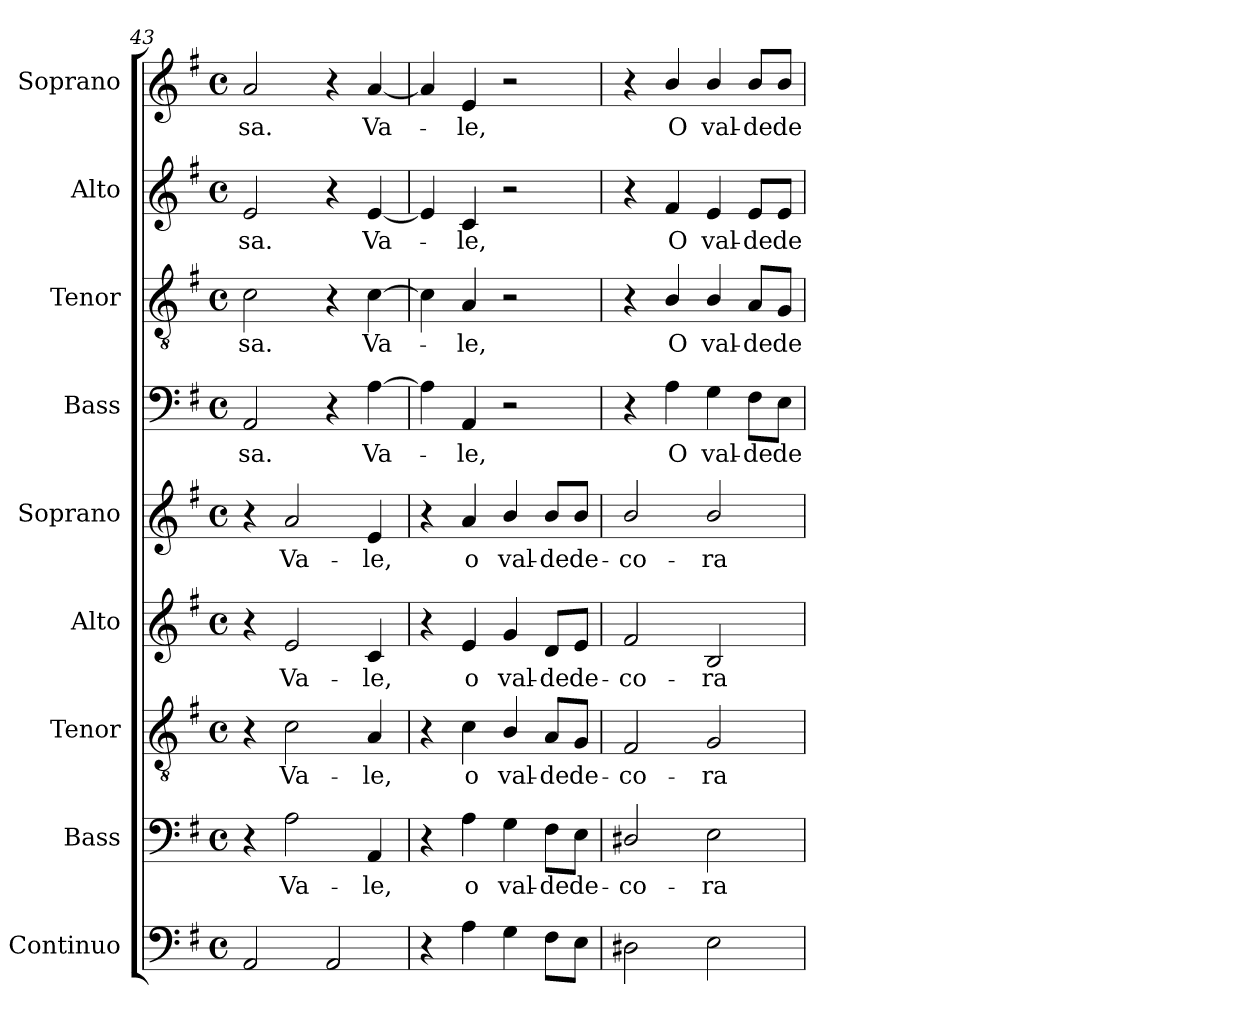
**kern	**kern	**text	**kern	**text	**kern	**text	**kern	**text	**kern	**text	**kern	**text	**kern	**text	**kern	**text
*part9	*part8	*part8	*part7	*part7	*part6	*part6	*part5	*part5	*part4	*part4	*part3	*part3	*part2	*part2	*part1	*part1
*staff9	*staff8	*staff8	*staff7	*staff7	*staff6	*staff6	*staff5	*staff5	*staff4	*staff4	*staff3	*staff3	*staff2	*staff2	*staff1	*staff1
*I"Continuo	*I"Bass	*	*I"Tenor	*	*I"Alto	*	*I"Soprano	*	*I"Bass	*	*I"Tenor	*	*I"Alto	*	*I"Soprano	*
*I'Cont.	*I'B.	*	*I'T.	*	*I'A.	*	*I'S.	*	*I'B.	*	*I'T.	*	*I'A.	*	*I'S.	*
*clefF4	*clefF4	*	*clefGv2	*	*clefG2	*	*clefG2	*	*clefF4	*	*clefGv2	*	*clefG2	*	*clefG2	*
*	*	*	*ITrd7c12	*	*	*	*	*	*	*	*ITrd7c12	*	*	*	*	*
*k[f#]	*k[f#]	*	*k[f#]	*	*k[f#]	*	*k[f#]	*	*k[f#]	*	*k[f#]	*	*k[f#]	*	*k[f#]	*
*G:	*G:	*	*G:	*	*G:	*	*G:	*	*G:	*	*G:	*	*G:	*	*G:	*
*M4/4	*M4/4	*	*M4/4	*	*M4/4	*	*M4/4	*	*M4/4	*	*M4/4	*	*M4/4	*	*M4/4	*
*met(c)	*met(c)	*	*met(c)	*	*met(c)	*	*met(c)	*	*met(c)	*	*met(c)	*	*met(c)	*	*met(c)	*
=43	=43	=43	=43	=43	=43	=43	=43	=43	=43	=43	=43	=43	=43	=43	=43	=43
!	!	!	!	!	!	!	!	!	!	!LO:LY:b:color=#000000	!	!	!	!	!	!
!	!	!	!	!	!	!	!	!	!	!	!	!LO:LY:b:color=#000000	!	!	!	!
!	!	!	!	!	!	!	!	!	!	!	!	!	!	!LO:LY:b:color=#000000	!	!
!	!	!	!	!	!	!	!	!	!	!	!	!	!	!	!	!LO:LY:b:color=#000000
2AAi/	4r	.	4r	.	4r	.	4r	.	2AAi/	-sa.	2Ci\	-sa.	2ei/	-sa.	2ai/	-sa.
!	!	!LO:LY:b:color=#000000	!	!	!	!	!	!	!	!	!	!	!	!	!	!
!	!	!	!	!LO:LY:b:color=#000000	!	!	!	!	!	!	!	!	!	!	!	!
!	!	!	!	!	!	!LO:LY:b:color=#000000	!	!	!	!	!	!	!	!	!	!
!	!	!	!	!	!	!	!	!LO:LY:b:color=#000000	!	!	!	!	!	!	!	!
.	2Ai\	Va-	2Ci\	Va-	2ei/	Va-	2ai/	Va-	.	.	.	.	.	.	.	.
2AAi/	.	.	.	.	.	.	.	.	4r	.	4r	.	4r	.	4r	.
!	!	!LO:LY:b:color=#000000	!	!	!	!	!	!	!	!	!	!	!	!	!	!
!	!	!	!	!LO:LY:b:color=#000000	!	!	!	!	!	!	!	!	!	!	!	!
!	!	!	!	!	!	!LO:LY:b:color=#000000	!	!	!	!	!	!	!	!	!	!
!	!	!	!	!	!	!	!	!LO:LY:b:color=#000000	!	!	!	!	!	!	!	!
!	!	!	!	!	!	!	!	!	!	!LO:LY:b:color=#000000	!	!	!	!	!	!
!	!	!	!	!	!	!	!	!	!	!	!	!LO:LY:b:color=#000000	!	!	!	!
!	!	!	!	!	!	!	!	!	!	!	!	!	!	!LO:LY:b:color=#000000	!	!
!	!	!	!	!	!	!	!	!	!	!	!	!	!	!	!	!LO:LY:b:color=#000000
.	4AAi/	-le,	4AAi/	-le,	4ci/	-le,	4ei/	-le,	[4Ai\	Va-	[4Ci\	Va-	[4ei/	Va-	[4ai/	Va-
=44	=44	=44	=44	=44	=44	=44	=44	=44	=44	=44	=44	=44	=44	=44	=44	=44
4r	4r	.	4r	.	4r	.	4r	.	4Ai\]	.	4Ci\]	.	4ei/]	.	4ai/]	.
!	!	!LO:LY:b:color=#000000	!	!	!	!	!	!	!	!	!	!	!	!	!	!
!	!	!	!	!LO:LY:b:color=#000000	!	!	!	!	!	!	!	!	!	!	!	!
!	!	!	!	!	!	!LO:LY:b:color=#000000	!	!	!	!	!	!	!	!	!	!
!	!	!	!	!	!	!	!	!LO:LY:b:color=#000000	!	!	!	!	!	!	!	!
!	!	!	!	!	!	!	!	!	!	!LO:LY:b:color=#000000	!	!	!	!	!	!
!	!	!	!	!	!	!	!	!	!	!	!	!LO:LY:b:color=#000000	!	!	!	!
!	!	!	!	!	!	!	!	!	!	!	!	!	!	!LO:LY:b:color=#000000	!	!
!	!	!	!	!	!	!	!	!	!	!	!	!	!	!	!	!LO:LY:b:color=#000000
4Ai\	4Ai\	o	4Ci\	o	4ei/	o	4ai/	o	4AAi/	-le,	4AAi/	-le,	4ci/	-le,	4ei/	-le,
!	!	!LO:LY:b:color=#000000	!	!	!	!	!	!	!	!	!	!	!	!	!	!
!	!	!	!	!LO:LY:b:color=#000000	!	!	!	!	!	!	!	!	!	!	!	!
!	!	!	!	!	!	!LO:LY:b:color=#000000	!	!	!	!	!	!	!	!	!	!
!	!	!	!	!	!	!	!	!LO:LY:b:color=#000000	!	!	!	!	!	!	!	!
4Gi\	4Gi\	val-	4BBi/	val-	4gi/	val-	4bi/	val-	2r	.	2r	.	2r	.	2r	.
!	!	!LO:LY:b:color=#000000	!	!	!	!	!	!	!	!	!	!	!	!	!	!
!	!	!	!	!LO:LY:b:color=#000000	!	!	!	!	!	!	!	!	!	!	!	!
!	!	!	!	!	!	!LO:LY:b:color=#000000	!	!	!	!	!	!	!	!	!	!
!	!	!	!	!	!	!	!	!LO:LY:b:color=#000000	!	!	!	!	!	!	!	!
8F#i\L	8F#i\L	-de	8AAi/L	-de	8di/L	-de	8bi/L	-de	.	.	.	.	.	.	.	.
!	!	!LO:LY:b:color=#000000	!	!	!	!	!	!	!	!	!	!	!	!	!	!
!	!	!	!	!LO:LY:b:color=#000000	!	!	!	!	!	!	!	!	!	!	!	!
!	!	!	!	!	!	!LO:LY:b:color=#000000	!	!	!	!	!	!	!	!	!	!
!	!	!	!	!	!	!	!	!LO:LY:b:color=#000000	!	!	!	!	!	!	!	!
8Ei\J	8Ei\J	de-	8GGi/J	de-	8ei/J	de-	8bi/J	de-	.	.	.	.	.	.	.	.
=45	=45	=45	=45	=45	=45	=45	=45	=45	=45	=45	=45	=45	=45	=45	=45	=45
!	!	!LO:LY:b:color=#000000	!	!	!	!	!	!	!	!	!	!	!	!	!	!
!	!	!	!	!LO:LY:b:color=#000000	!	!	!	!	!	!	!	!	!	!	!	!
!	!	!	!	!	!	!LO:LY:b:color=#000000	!	!	!	!	!	!	!	!	!	!
!	!	!	!	!	!	!	!	!LO:LY:b:color=#000000	!	!	!	!	!	!	!	!
2D#Xi\	2D#Xi/	-co-	2FF#i/	-co-	2f#i/	-co-	2bi/	-co-	4r	.	4r	.	4r	.	4r	.
!	!	!	!	!	!	!	!	!	!	!LO:LY:b:color=#000000	!	!	!	!	!	!
!	!	!	!	!	!	!	!	!	!	!	!	!LO:LY:b:color=#000000	!	!	!	!
!	!	!	!	!	!	!	!	!	!	!	!	!	!	!LO:LY:b:color=#000000	!	!
!	!	!	!	!	!	!	!	!	!	!	!	!	!	!	!	!LO:LY:b:color=#000000
.	.	.	.	.	.	.	.	.	4Ai\	O	4BBi/	O	4f#i/	O	4bi/	O
!	!	!LO:LY:b:color=#000000	!	!	!	!	!	!	!	!	!	!	!	!	!	!
!	!	!	!	!LO:LY:b:color=#000000	!	!	!	!	!	!	!	!	!	!	!	!
!	!	!	!	!	!	!LO:LY:b:color=#000000	!	!	!	!	!	!	!	!	!	!
!	!	!	!	!	!	!	!	!LO:LY:b:color=#000000	!	!	!	!	!	!	!	!
!	!	!	!	!	!	!	!	!	!	!LO:LY:b:color=#000000	!	!	!	!	!	!
!	!	!	!	!	!	!	!	!	!	!	!	!LO:LY:b:color=#000000	!	!	!	!
!	!	!	!	!	!	!	!	!	!	!	!	!	!	!LO:LY:b:color=#000000	!	!
!	!	!	!	!	!	!	!	!	!	!	!	!	!	!	!	!LO:LY:b:color=#000000
2Ei\	2Ei\	-ra	2GGi/	-ra	2Bi/	-ra	2bi/	-ra	4Gi\	val-	4BBi/	val-	4ei/	val-	4bi/	val-
!	!	!	!	!	!	!	!	!	!	!LO:LY:b:color=#000000	!	!	!	!	!	!
!	!	!	!	!	!	!	!	!	!	!	!	!LO:LY:b:color=#000000	!	!	!	!
!	!	!	!	!	!	!	!	!	!	!	!	!	!	!LO:LY:b:color=#000000	!	!
!	!	!	!	!	!	!	!	!	!	!	!	!	!	!	!	!LO:LY:b:color=#000000
.	.	.	.	.	.	.	.	.	8F#i\L	-de	8AAi/L	-de	8ei/L	-de	8bi/L	-de
!	!	!	!	!	!	!	!	!	!	!LO:LY:b:color=#000000	!	!	!	!	!	!
!	!	!	!	!	!	!	!	!	!	!	!	!LO:LY:b:color=#000000	!	!	!	!
!	!	!	!	!	!	!	!	!	!	!	!	!	!	!LO:LY:b:color=#000000	!	!
!	!	!	!	!	!	!	!	!	!	!	!	!	!	!	!	!LO:LY:b:color=#000000
.	.	.	.	.	.	.	.	.	8Ei\J	de	8GGi/J	de	8ei/J	de	8bi/J	de-
=	=	=	=	=	=	=	=	=	=	=	=	=	=	=	=	=
*-	*-	*-	*-	*-	*-	*-	*-	*-	*-	*-	*-	*-	*-	*-	*-	*-
